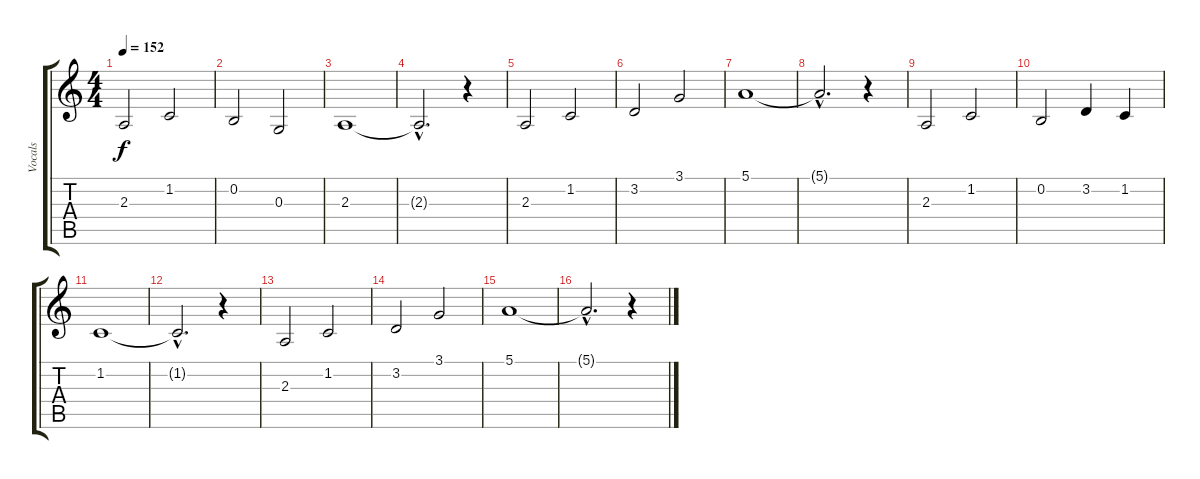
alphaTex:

\track ("Vocals" "Vocals") {instrument oboe}
\staff {score tabs}
\tuning (E4 B3 G3 D3 A2 E2) {hide}
\ts (4 4)
\tempo 152
\clef g2
\ks c
2.3.2{dy f} 1.2.2 |
0.2.2 0.3.2 |
2.3.1 |
2.3{hac t}.2{d} r.4 |
2.3.2 1.2.2 |
3.2.2 3.1.2 |
5.1.1 |
5.1{hac t}.2{d} r.4 |
2.3.2 1.2.2 |
0.2.2 3.2.4 1.2.4 |
1.2.1 |
1.2{hac t}.2{d} r.4 |
2.3.2 1.2.2 |
3.2.2 3.1.2 |
5.1.1 |
5.1{hac t}.2{d} r.4
